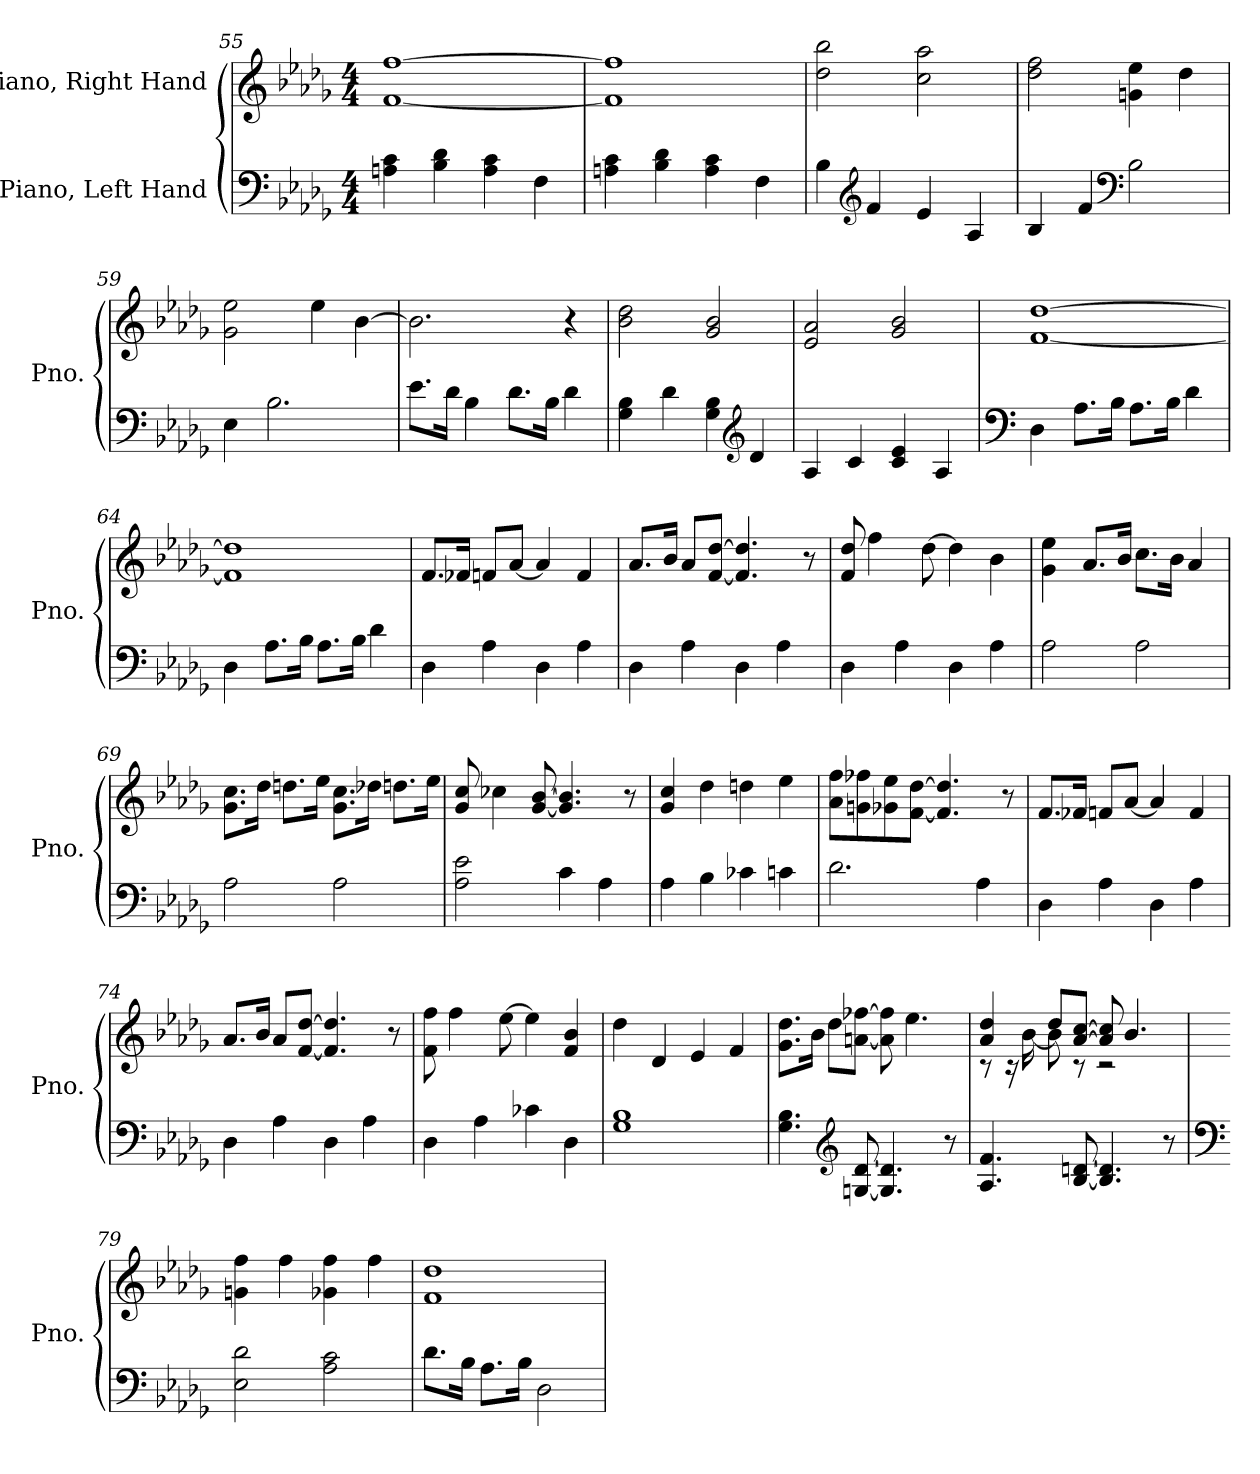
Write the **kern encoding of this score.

**kern	**kern
*part2	*part1
*staff2	*staff1
*I"Piano, Left Hand	*I"Piano, Right Hand
*I'Pno.	*I'Pno.
*clefF4	*clefG2
*k[b-e-a-d-g-]	*k[b-e-a-d-g-]
*M4/4	*M4/4
=55	=55
4An\ 4c\	[1f [1ff
4B-\ 4d-\	.
4A\ 4c\	.
4F\	.
!!LO:PB:g=z
=56	=56
4An\ 4c\	1f] 1ff]
4B-\ 4d-\	.
4A\ 4c\	.
4F\	.
=57	=57
4B-\	2dd-\ 2bb-\
*clefG2	*
4f/	.
4e-/	2cc\ 2aa-\
4A-/	.
=58	=58
4B-/	2dd-\ 2ff\
4f/	.
*clefF4	*
2B-\	4gn\ 4ee-\
.	4dd-\
=59	=59
4E-\	2g-\ 2ee-\
2.B-\	.
.	4ee-\
.	[4b-\
=60	=60
8.e-\L	2.b-\]
16d-\Jk	.
4B-\	.
8.d-\L	.
16B-\Jk	.
4d-\	4r
=61	=61
4G-\ 4B-\	2b-\ 2dd-\
4d-\	.
4G-\ 4B-\	2g-/ 2b-/
*clefG2	*
4d-/	.
!!LO:LB:g=z
=62	=62
4A-/	2e-/ 2a-/
4c/	.
4c/ 4e-/	2g-/ 2b-/
4A-/	.
=63	=63
*clefF4	*
4D-\	[1f [1dd-
8.A-\L	.
16B-\Jk	.
8.A-\L	.
16B-\Jk	.
4d-\	.
=64	=64
4D-\	1f] 1dd-]
8.A-\L	.
16B-\Jk	.
8.A-\L	.
16B-\Jk	.
4d-\	.
=65	=65
4D-\	8.f/L
.	16f-X/Jk
4A-\	8fn/L
.	[8a-/J
4D-\	4a-/]
4A-\	4f/
=66	=66
4D-\	8.a-/L
.	16b-/Jk
4A-\	8a-/L
.	[8f/ [8dd-/J
4D-\	4.f/] 4.dd-/]
4A-\	.
.	8r
!!LO:LB:g=z
=67	=67
4D-\	8f/ 8dd-/
.	4ff\
4A-\	.
.	[8dd-\
4D-\	4dd-\]
4A-\	4b-\
=68	=68
2A-\	4g-\ 4ee-\
.	8.a-/L
.	16b-/Jk
2A-\	8.cc\L
.	16b-\Jk
.	4a-/
=69	=69
2A-\	8.g-\ 8.cc\L
.	16dd-\Jk
.	8.ddn\L
.	16ee-\Jk
2A-\	8.g-\ 8.cc\L
.	16dd-X\Jk
.	8.ddn\L
.	16ee-\Jk
=70	=70
2A-\ 2e-\	8g-/ 8cc/
.	4cc-X\
.	[8g-/ [8b-/
4c\	4.g-/] 4.b-/]
4A-\	.
.	8r
=71	=71
4A-\	4g-/ 4cc/
4B-\	4dd-\
4c-X\	4ddn\
4cn\	4ee-\
!!LO:LB:g=z
=72	=72
2.d-\	8a-\ 8ff\L
.	8gn\ 8ff-X\
.	8g-X\ 8ee-\
.	[8f\ [8dd-\J
.	4.f/] 4.dd-/]
4A-\	.
.	8r
=73	=73
4D-\	8.f/L
.	16f-X/Jk
4A-\	8fn/L
.	[8a-/J
4D-\	4a-/]
4A-\	4f/
=74	=74
4D-\	8.a-/L
.	16b-/Jk
4A-\	8a-/L
.	[8f/ [8dd-/J
4D-\	4.f/] 4.dd-/]
4A-\	.
.	8r
=75	=75
4D-\	8f\ 8ff\
.	4ff\
4A-\	.
.	[8ee-\
4c-X\	4ee-\]
4D-\	4f/ 4b-/
=76	=76
1G- 1B-	4dd-\
.	4d-/
.	4e-/
.	4f/
!!LO:LB:g=z
=77	=77
4.G-\ 4.B-\	8.g-\ 8.dd-\L
.	16b-\Jk
.	8dd-\L
*clefG2	*
[8Gn/ [8d-/	[8an\ [8ff-X\J
4.G/] 4.d-/]	8a\] 8ff-\]
.	4.ee-\
8r	.
=78	=78
*	*^
4.A-/ 4.f/	4a-/ 4dd-/	8r
.	.	16r
.	.	[16b-\
.	8dd-/L	8b-\]
[8B-/ [8dn/	[8a-/ [8cc/J	8r
4.B-/] 4.d/]	8a-/] 8cc/]	2r
.	4.b-/	.
8r	.	.
*	*v	*v
=79	=79
*clefF4	*
2E-\ 2d-\	4gn\ 4ff\
.	4ff\
2A-\ 2c\	4g-X\ 4ff\
.	4ff\
=80	=80
8.d-\L	1f 1dd-
16B-\Jk	.
8.A-\L	.
16B-\Jk	.
2D-\	.
=	=
*-	*-
